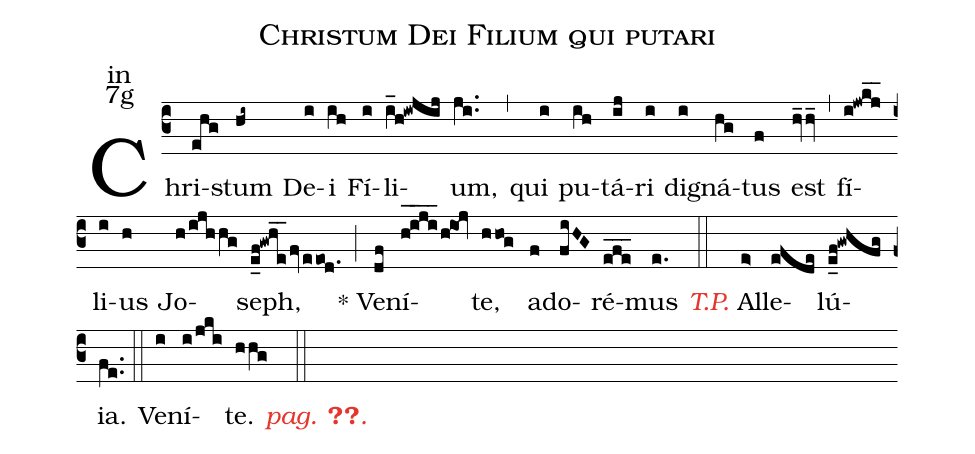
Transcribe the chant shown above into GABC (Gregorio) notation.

name:Christum Dei Filium qui putari;
office-part:in;
mode:7g;
%%
(c3) Chri(ehg)stum(hi~) De(i)i(ih) Fí(i)li(i_h!iwjij)um,(ji..) (,)
qui(i) pu(ih)tá(ij)ri(i) di(i)gná(hg)tus(f) est(hv_hv_) (,) fí(i!jwkj__)li(i)us(h) Jo(h/ijhhg)seph,(e_f!gwhe__/fv/eeod.) (;)
<sp>*</sp> Ve(df)ní(h@iji____/h!io!jv)te,(hhog) ad(f)o(fiHG)ré(efe___)mus(e.) (::)
<i><c>T.P.</c></i> {A}l(e>)le(efde)lú(e_f!gwhfg){ia}.(fe..) (::)
<nlba>Ve(i)ní(i/jki)t{e}. <c><i>pag. <v>\pageref{M-ORIP7g}</v>.</i></c></nlba>(hhg ::)
